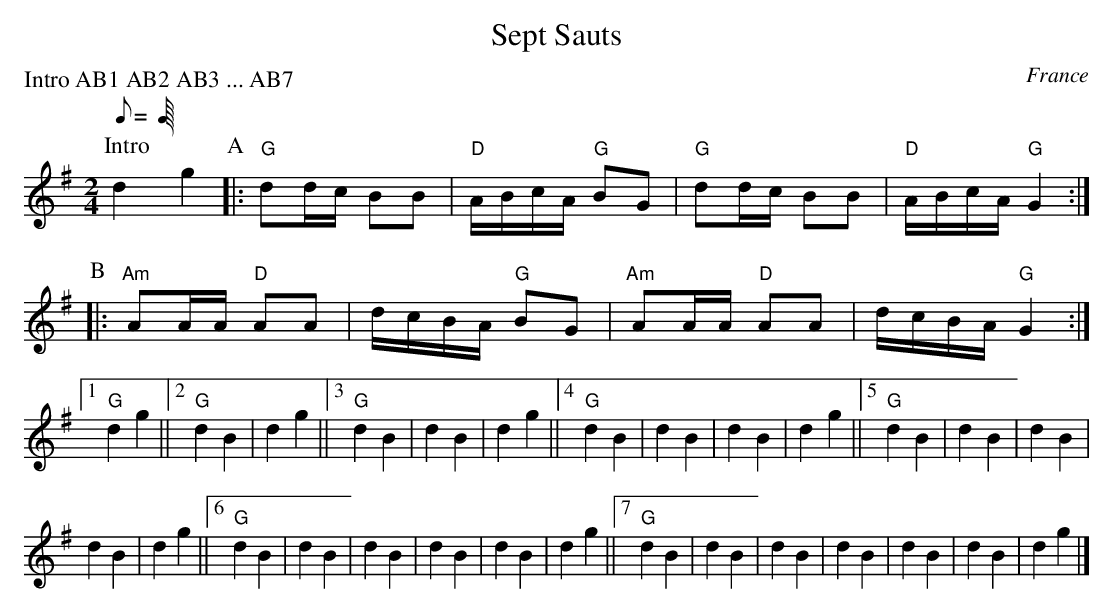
X:1
T:Sept Sauts
L:1/8
M:2/4
O:France
P:Intro AB1 AB2 AB3 ... AB7
Q:c/4=90
K:G
P:Intro
d2g2 \
P:A
|:"G"dd/c/ BB|"D"A/B/c/A/ "G"BG|"G"dd/c/ BB|"D"A/B/c/A/ "G"G2:|
P:B
|:"Am"AA/A/ "D"AA|d/c/B/A/ "G"BG|"Am"AA/A/ "D"AA|d/c/B/A/ "G"G2:|
[|]1"G"d2g2||2"G"d2B2|d2g2||3"G"d2B2|d2B2|d2g2||4"G"d2B2|d2B2|d2B2|d2g2||5 \
"G"d2B2|d2B2|d2B2|
d2B2|d2g2||6"G"d2B2|d2B2|d2B2|d2B2|d2B2|d2g2||7"G"d2B2|d2B2|d2B2|d2B2|d2B2|d2B2|d2g2|]
